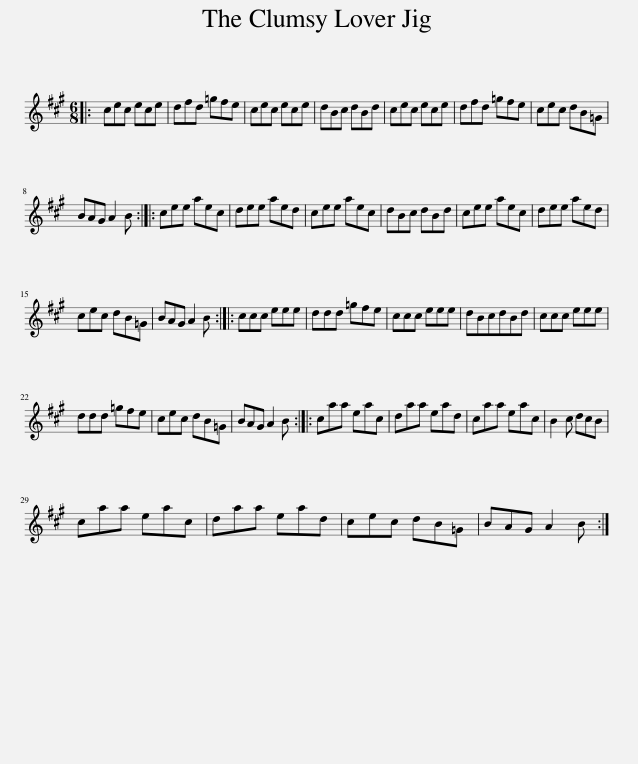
X:1
L:1/8
M:6/8
I:linebreak $
K:A
V:1 treble
V:1
|: cec ece | dfd =gfe | cec ece | dBc dBd | cec ece | %5
 dfd =gfe | cec dB=G |$ BAG A2 B :: cee aec | dee aed | %10
 cee aec | dBc dBd | cee aec | dee aed |$ cec dB=G | %15
 BAG A2 B :: ccc eee | ddd =gfe | ccc eee | dBcdBd | %20
 ccc eee |$ ddd =gfe | cec dB=G | BAG A2 B :: caa eac | %25
 daa ead | caa eac | B2 c dcB |$ caa eac | daa ead | %30
 cec dB=G | BAG A2 B :| %32
